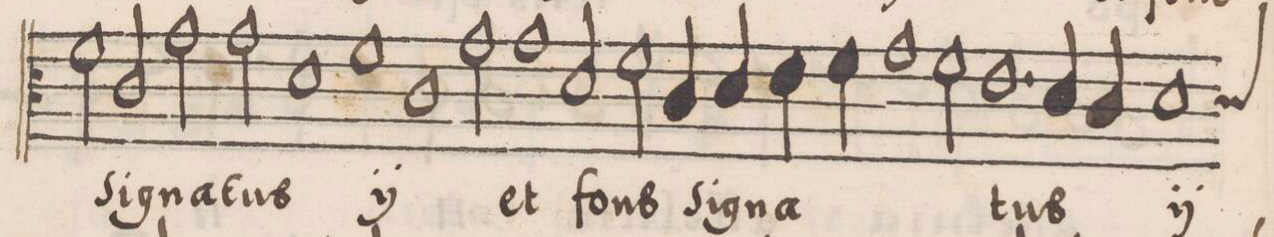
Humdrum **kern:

**kern	**text
*I"CANTVS	*
*clefC3	*
*k[]	*
*met(C)	*
*M2/1	*
2f\	Si-
2c/	-gna-
2g\	-tus
*	*ij
2g\	et
=12-	=12-
1d	fons
1f	Si-
=13-	=13-
1c	-gna-
2g\	-tus
*	*Xij
1g\	et
=14-	=14-
2d/	fons
2f\	Si-
4c/	-gna-
4d/	.
=15-	=15-
4e\	.
4f\	.
1g	.
2f\	.
=16-	=16-
1.e	-tus
4d/	.
4c/	.
=17-	=17-
*	*ij
*custos:d	*
1d	et
*-	*-
